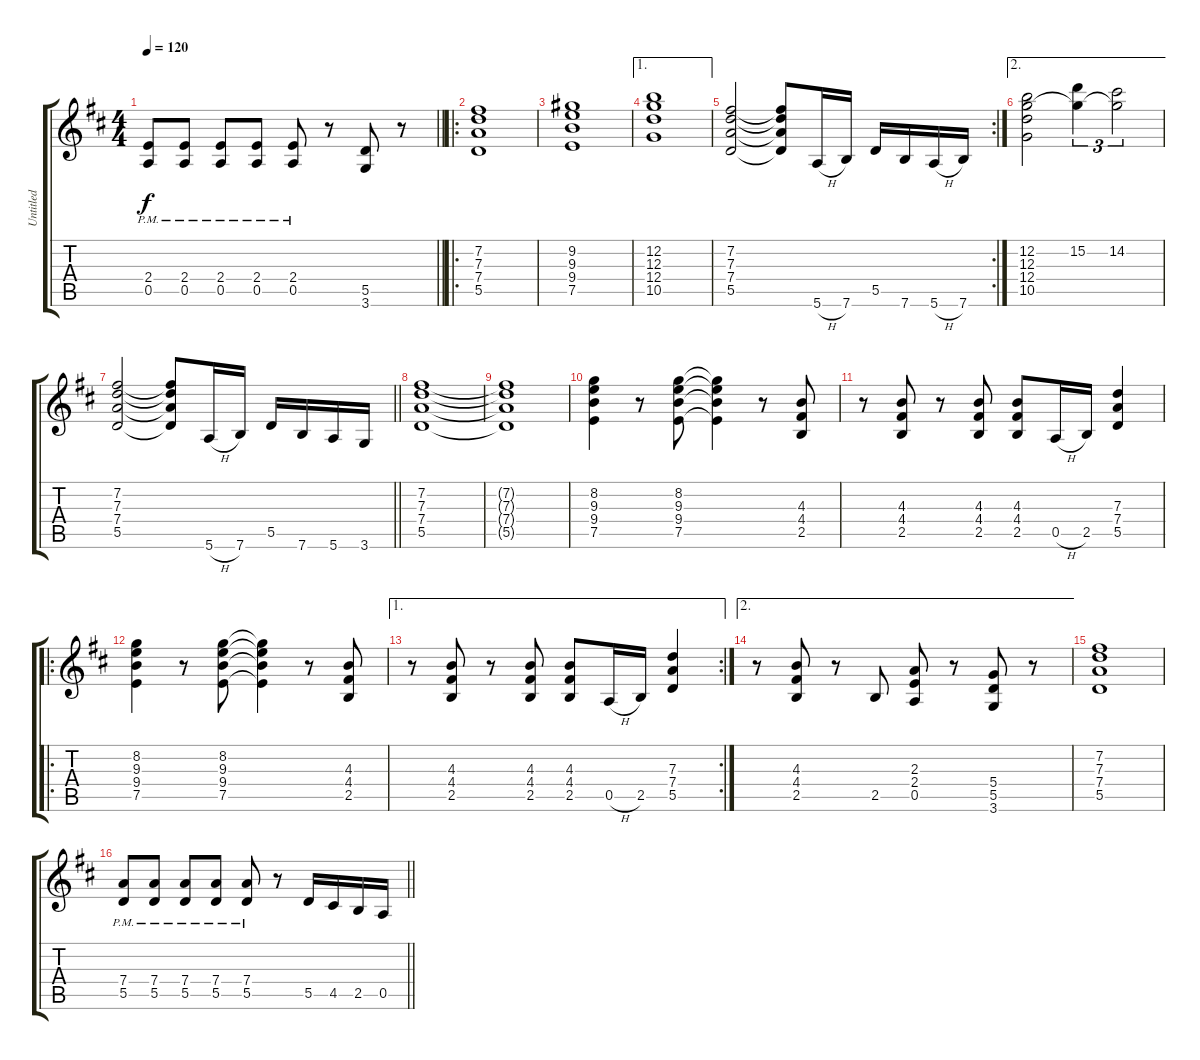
\track ("Untitled" "Untitled") {instrument distortionguitar}
\staff {score tabs}
\tuning (E4 B3 G3 D3 A2 E2) {hide}
\ts (4 4)
\tempo 120
\clef g2
\barLineRight lightlight
\ks d
(2.4{pm} 0.5{pm}).8{dy f} (2.4{pm} 0.5{pm}).8 (2.4{pm} 0.5{pm}).8 (2.4{pm} 0.5{pm}).8 (2.4{pm} 0.5{pm}).8 r.8 (5.5 3.6).8 r.8 |
\ro
(7.2 7.3 7.4 5.5).1 |
(9.2 9.3 9.4 7.5).1 |
\ae 1
(12.2 12.3 12.4 10.5).1 |
\rc 2
(7.2 7.3 7.4 5.5).2 (7.2{t} 7.3{t} 7.4{t} 5.5{t}).8 5.6{h}.16 7.6.16 5.5.16 7.6.16 5.6{h}.16 7.6.16 |
\ae 2
(12.2 12.3 12.4 10.5).2 (15.2 12.3{t}).4{tu (3 2)} (14.2 12.3{t}).2{tu (3 2)} |
\barLineRight lightlight
(7.2 7.3 7.4 5.5).2 (7.2{t} 7.3{t} 7.4{t} 5.5{t}).8 5.6{h}.16 7.6.16 5.5.16 7.6.16 5.6.16 3.6.16 |
(7.2 7.3 7.4 5.5).1 |
(7.2{t} 7.3{t} 7.4{t} 5.5{t}).1 |
(8.2 9.3 9.4 7.5).4 r.8 (8.2 9.3 9.4 7.5).8 (8.2{t} 9.3{t} 9.4{t} 7.5{t}).4 r.8 (4.3 4.4 2.5).8 |
r.8 (4.3 4.4 2.5).8 r.8 (4.3 4.4 2.5).8 (4.3 4.4 2.5).8 0.5{h}.16 2.5.16 (7.3 7.4 5.5).4 |
\ro
(8.2 9.3 9.4 7.5).4 r.8 (8.2 9.3 9.4 7.5).8 (8.2{t} 9.3{t} 9.4{t} 7.5{t}).4 r.8 (4.3 4.4 2.5).8 |
\ae 1
\rc 2
r.8 (4.3 4.4 2.5).8 r.8 (4.3 4.4 2.5).8 (4.3 4.4 2.5).8 0.5{h}.16 2.5.16 (7.3 7.4 5.5).4 |
\ae 2
r.8 (4.3 4.4 2.5).8 r.8 2.5.8 (2.3 2.4 0.5).8 r.8 (5.4 5.5 3.6).8 r.8 |
(7.2 7.3 7.4 5.5).1 |
\barLineRight lightlight
(7.4{pm} 5.5{pm}).8 (7.4{pm} 5.5{pm}).8 (7.4{pm} 5.5{pm}).8 (7.4{pm} 5.5{pm}).8 (7.4{pm} 5.5{pm}).8 r.8 5.5.16 4.5.16 2.5.16 0.5.16
